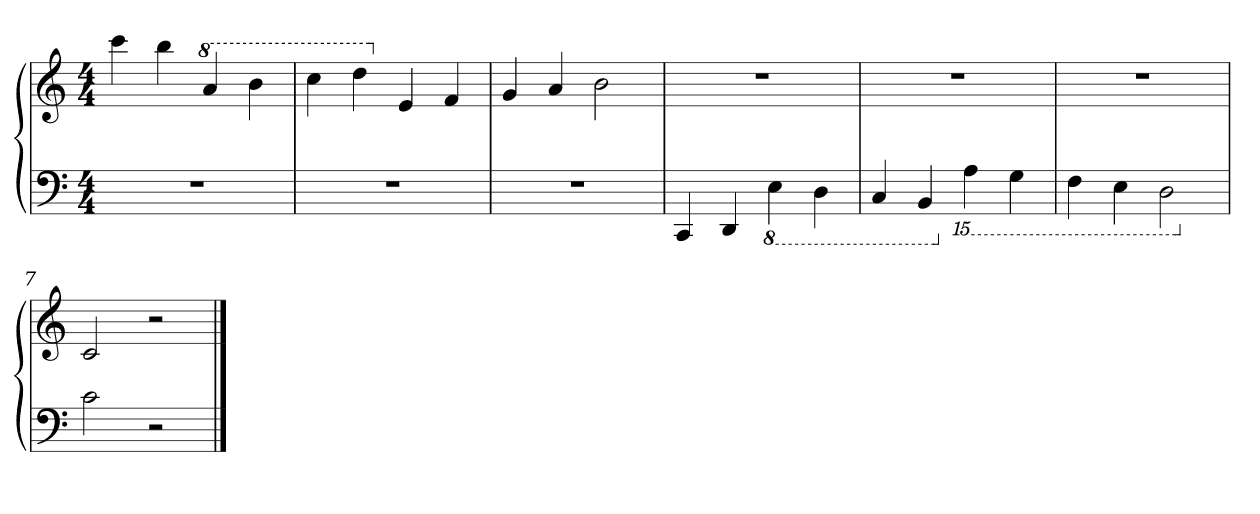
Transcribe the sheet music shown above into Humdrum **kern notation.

**kern	**kern
*part1	*part1
*staff2	*staff1
*clefF4	*clefG2
*k[]	*k[]
*M4/4	*M4/4
=1	=1
1r	4ccc\
.	4bb\
*	*8va
.	4aa/
.	4bb\
=2	=2
1r	4ccc\
.	4ddd\
*	*X8va
*	*15ma
.	4eee/
.	4fff/
=3	=3
1r	4ggg/
.	4aaa/
.	2bbb\
=4	=4
*	*X15ma
4CC/	1r
4DD/	.
*8ba	*
4EE\	.
4DD\	.
=5	=5
4CC/	1r
4BBB/	.
*X8ba	*
*15ba	*
4AAA\	.
4GGG\	.
=6	=6
4FFF\	1r
4EEE\	.
2DDD\	.
=7	=7
*X15ba	*
2c\	2c/
2r	2r
==	==
*-	*-
